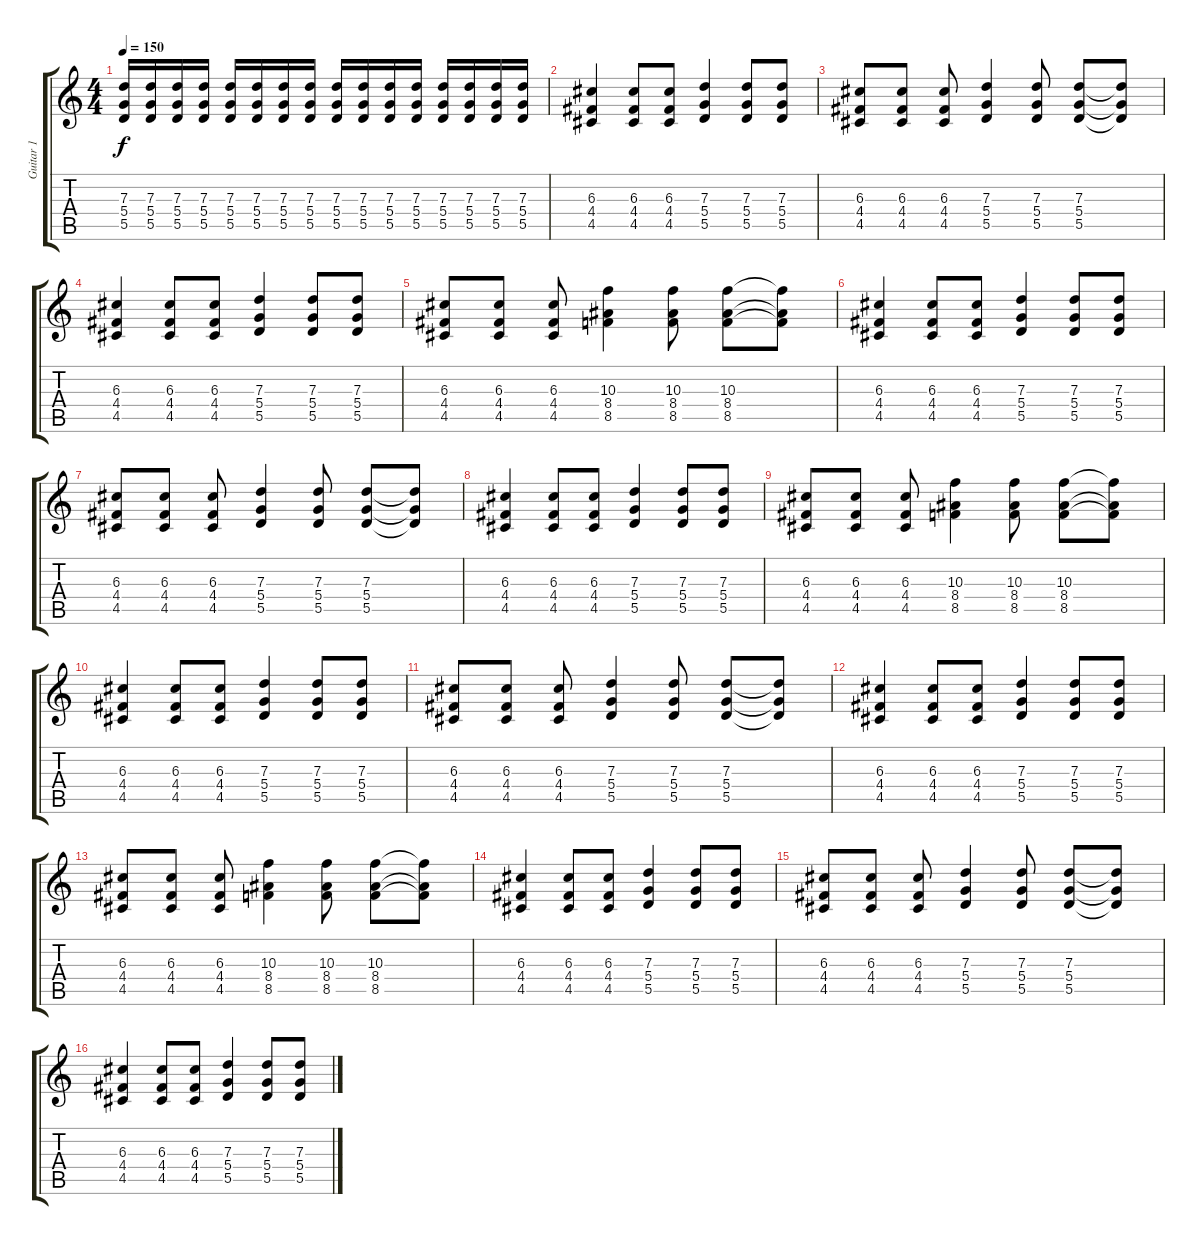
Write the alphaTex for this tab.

\track ("Guitar 1" "Guitar 1") {instrument distortionguitar}
\staff {score tabs}
\tuning (E4 B3 G3 D3 A2 E2) {hide}
\ts (4 4)
\tempo 150
\clef g2
\ks c
(7.3 5.4 5.5).16{dy f} (7.3 5.4 5.5).16 (7.3 5.4 5.5).16 (7.3 5.4 5.5).16 (7.3 5.4 5.5).16 (7.3 5.4 5.5).16 (7.3 5.4 5.5).16 (7.3 5.4 5.5).16 (7.3 5.4 5.5).16 (7.3 5.4 5.5).16 (7.3 5.4 5.5).16 (7.3 5.4 5.5).16 (7.3 5.4 5.5).16 (7.3 5.4 5.5).16 (7.3 5.4 5.5).16 (7.3 5.4 5.5).16 |
(6.3 4.4 4.5).4 (6.3 4.4 4.5).8 (6.3 4.4 4.5).8 (7.3 5.4 5.5).4 (7.3 5.4 5.5).8 (7.3 5.4 5.5).8 |
(6.3 4.4 4.5).8 (6.3 4.4 4.5).8 (6.3 4.4 4.5).8 (7.3 5.4 5.5).4 (7.3 5.4 5.5).8 (7.3 5.4 5.5).8 (7.3{t} 5.4{t} 5.5{t}).8 |
(6.3 4.4 4.5).4 (6.3 4.4 4.5).8 (6.3 4.4 4.5).8 (7.3 5.4 5.5).4 (7.3 5.4 5.5).8 (7.3 5.4 5.5).8 |
(6.3 4.4 4.5).8 (6.3 4.4 4.5).8 (6.3 4.4 4.5).8 (10.3 8.4 8.5).4 (10.3 8.4 8.5).8 (10.3 8.4 8.5).8 (10.3{t} 8.4{t} 8.5{t}).8 |
(6.3 4.4 4.5).4 (6.3 4.4 4.5).8 (6.3 4.4 4.5).8 (7.3 5.4 5.5).4 (7.3 5.4 5.5).8 (7.3 5.4 5.5).8 |
(6.3 4.4 4.5).8 (6.3 4.4 4.5).8 (6.3 4.4 4.5).8 (7.3 5.4 5.5).4 (7.3 5.4 5.5).8 (7.3 5.4 5.5).8 (7.3{t} 5.4{t} 5.5{t}).8 |
(6.3 4.4 4.5).4 (6.3 4.4 4.5).8 (6.3 4.4 4.5).8 (7.3 5.4 5.5).4 (7.3 5.4 5.5).8 (7.3 5.4 5.5).8 |
(6.3 4.4 4.5).8 (6.3 4.4 4.5).8 (6.3 4.4 4.5).8 (10.3 8.4 8.5).4 (10.3 8.4 8.5).8 (10.3 8.4 8.5).8 (10.3{t} 8.4{t} 8.5{t}).8 |
(6.3 4.4 4.5).4 (6.3 4.4 4.5).8 (6.3 4.4 4.5).8 (7.3 5.4 5.5).4 (7.3 5.4 5.5).8 (7.3 5.4 5.5).8 |
(6.3 4.4 4.5).8 (6.3 4.4 4.5).8 (6.3 4.4 4.5).8 (7.3 5.4 5.5).4 (7.3 5.4 5.5).8 (7.3 5.4 5.5).8 (7.3{t} 5.4{t} 5.5{t}).8 |
(6.3 4.4 4.5).4 (6.3 4.4 4.5).8 (6.3 4.4 4.5).8 (7.3 5.4 5.5).4 (7.3 5.4 5.5).8 (7.3 5.4 5.5).8 |
(6.3 4.4 4.5).8 (6.3 4.4 4.5).8 (6.3 4.4 4.5).8 (10.3 8.4 8.5).4 (10.3 8.4 8.5).8 (10.3 8.4 8.5).8 (10.3{t} 8.4{t} 8.5{t}).8 |
(6.3 4.4 4.5).4 (6.3 4.4 4.5).8 (6.3 4.4 4.5).8 (7.3 5.4 5.5).4 (7.3 5.4 5.5).8 (7.3 5.4 5.5).8 |
(6.3 4.4 4.5).8 (6.3 4.4 4.5).8 (6.3 4.4 4.5).8 (7.3 5.4 5.5).4 (7.3 5.4 5.5).8 (7.3 5.4 5.5).8 (7.3{t} 5.4{t} 5.5{t}).8 |
(6.3 4.4 4.5).4 (6.3 4.4 4.5).8 (6.3 4.4 4.5).8 (7.3 5.4 5.5).4 (7.3 5.4 5.5).8 (7.3 5.4 5.5).8
